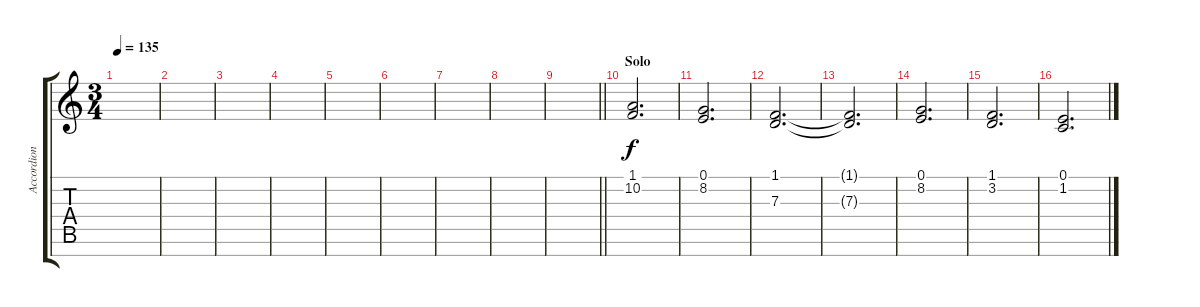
\track ("Accordion" "Accordion") {instrument accordion}
\staff {score tabs}
\tuning (E4 B3 G3 D3 A2 E2 B1) {hide}
\ts (3 4)
\tempo 135
\clef g2
\ks c
|
|
|
|
|
|
|
|
\barLineRight lightlight
|
\section ("" "Solo")
(1.1 10.2).2{d dy f} |
(0.1 8.2).2{d} |
(1.1 7.3).2{d} |
(1.1{t} 7.3{t}).2{d} |
(0.1 8.2).2{d} |
(1.1 3.2).2{d} |
(0.1 1.2).2{d}
